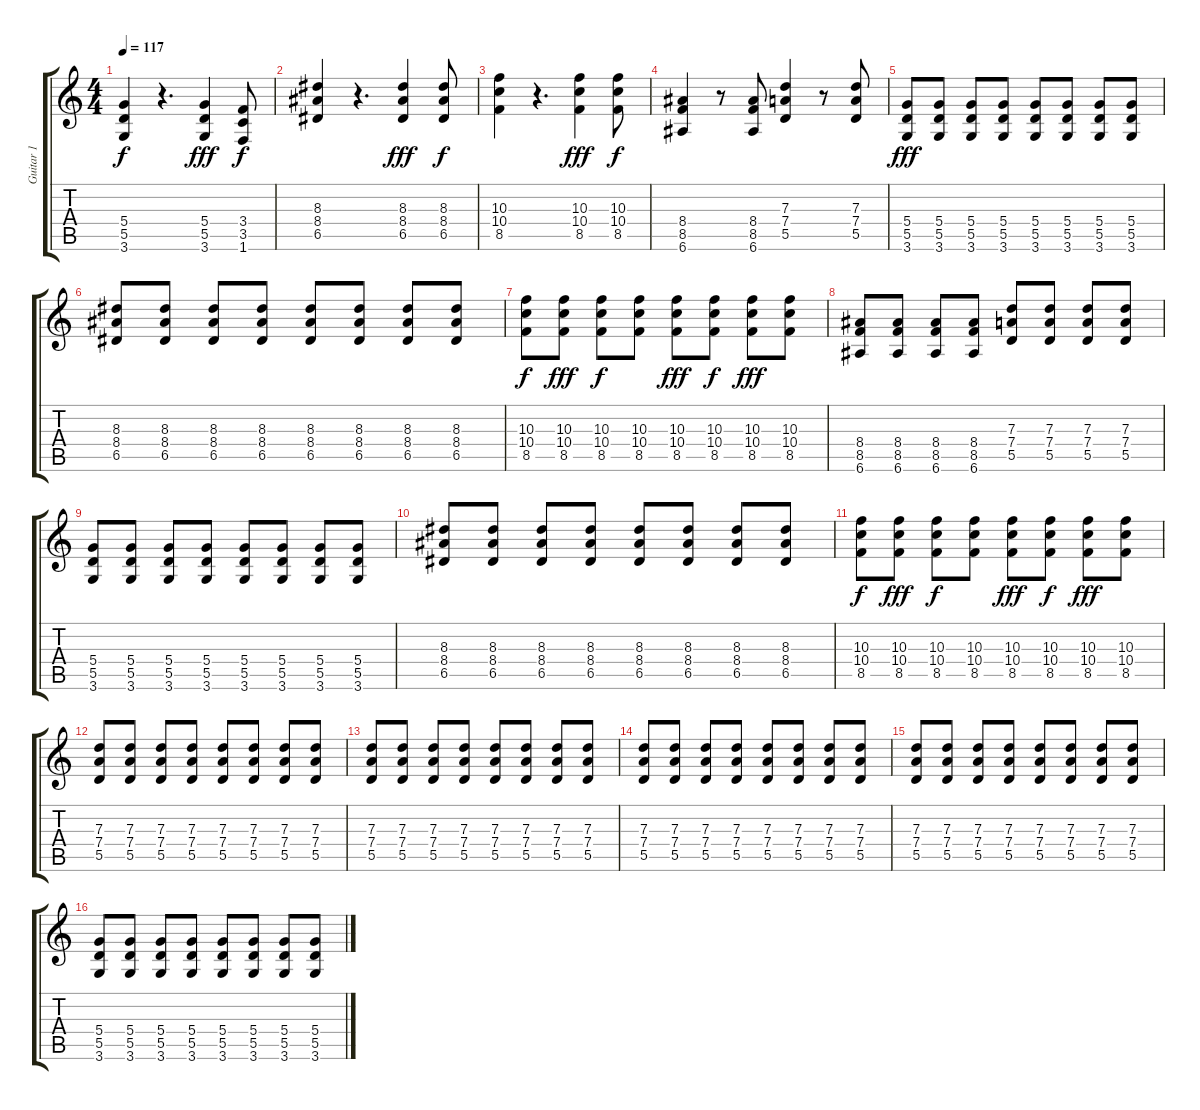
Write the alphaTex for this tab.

\track ("Guitar 1" "Guitar 1") {instrument distortionguitar}
\staff {score tabs}
\tuning (E4 B3 G3 D3 A2 E2) {hide}
\ts (4 4)
\tempo 117
\clef g2
\ks c
(5.4 5.5 3.6).4{dy f} r.4{d} (5.4 5.5 3.6).4{dy fff} (3.4 3.5 1.6).8{dy f} |
(8.3 8.4 6.5).4 r.4{d} (8.3 8.4 6.5).4{dy fff} (8.3 8.4 6.5).8{dy f} |
(10.3 10.4 8.5).4 r.4{d} (10.3 10.4 8.5).4{dy fff} (10.3 10.4 8.5).8{dy f} |
(8.4 8.5 6.6).4 r.8 (8.4 8.5 6.6).8 (7.3 7.4 5.5).4 r.8 (7.3 7.4 5.5).8 |
(5.4 5.5 3.6).8{dy fff} (5.4 5.5 3.6).8 (5.4 5.5 3.6).8 (5.4 5.5 3.6).8 (5.4 5.5 3.6).8 (5.4 5.5 3.6).8 (5.4 5.5 3.6).8 (5.4 5.5 3.6).8 |
(8.3 8.4 6.5).8 (8.3 8.4 6.5).8 (8.3 8.4 6.5).8 (8.3 8.4 6.5).8 (8.3 8.4 6.5).8 (8.3 8.4 6.5).8 (8.3 8.4 6.5).8 (8.3 8.4 6.5).8 |
(10.3 10.4 8.5).8{dy f} (10.3 10.4 8.5).8{dy fff} (10.3 10.4 8.5).8{dy f} (10.3 10.4 8.5).8 (10.3 10.4 8.5).8{dy fff} (10.3 10.4 8.5).8{dy f} (10.3 10.4 8.5).8{dy fff} (10.3 10.4 8.5).8 |
(8.4 8.5 6.6).8 (8.4 8.5 6.6).8 (8.4 8.5 6.6).8 (8.4 8.5 6.6).8 (7.3 7.4 5.5).8 (7.3 7.4 5.5).8 (7.3 7.4 5.5).8 (7.3 7.4 5.5).8 |
(5.4 5.5 3.6).8 (5.4 5.5 3.6).8 (5.4 5.5 3.6).8 (5.4 5.5 3.6).8 (5.4 5.5 3.6).8 (5.4 5.5 3.6).8 (5.4 5.5 3.6).8 (5.4 5.5 3.6).8 |
(8.3 8.4 6.5).8 (8.3 8.4 6.5).8 (8.3 8.4 6.5).8 (8.3 8.4 6.5).8 (8.3 8.4 6.5).8 (8.3 8.4 6.5).8 (8.3 8.4 6.5).8 (8.3 8.4 6.5).8 |
(10.3 10.4 8.5).8{dy f} (10.3 10.4 8.5).8{dy fff} (10.3 10.4 8.5).8{dy f} (10.3 10.4 8.5).8 (10.3 10.4 8.5).8{dy fff} (10.3 10.4 8.5).8{dy f} (10.3 10.4 8.5).8{dy fff} (10.3 10.4 8.5).8 |
(7.3 7.4 5.5).8 (7.3 7.4 5.5).8 (7.3 7.4 5.5).8 (7.3 7.4 5.5).8 (7.3 7.4 5.5).8 (7.3 7.4 5.5).8 (7.3 7.4 5.5).8 (7.3 7.4 5.5).8 |
(7.3 7.4 5.5).8 (7.3 7.4 5.5).8 (7.3 7.4 5.5).8 (7.3 7.4 5.5).8 (7.3 7.4 5.5).8 (7.3 7.4 5.5).8 (7.3 7.4 5.5).8 (7.3 7.4 5.5).8 |
(7.3 7.4 5.5).8 (7.3 7.4 5.5).8 (7.3 7.4 5.5).8 (7.3 7.4 5.5).8 (7.3 7.4 5.5).8 (7.3 7.4 5.5).8 (7.3 7.4 5.5).8 (7.3 7.4 5.5).8 |
(7.3 7.4 5.5).8 (7.3 7.4 5.5).8 (7.3 7.4 5.5).8 (7.3 7.4 5.5).8 (7.3 7.4 5.5).8 (7.3 7.4 5.5).8 (7.3 7.4 5.5).8 (7.3 7.4 5.5).8 |
(5.4 5.5 3.6).8 (5.4 5.5 3.6).8 (5.4 5.5 3.6).8 (5.4 5.5 3.6).8 (5.4 5.5 3.6).8 (5.4 5.5 3.6).8 (5.4 5.5 3.6).8 (5.4 5.5 3.6).8
